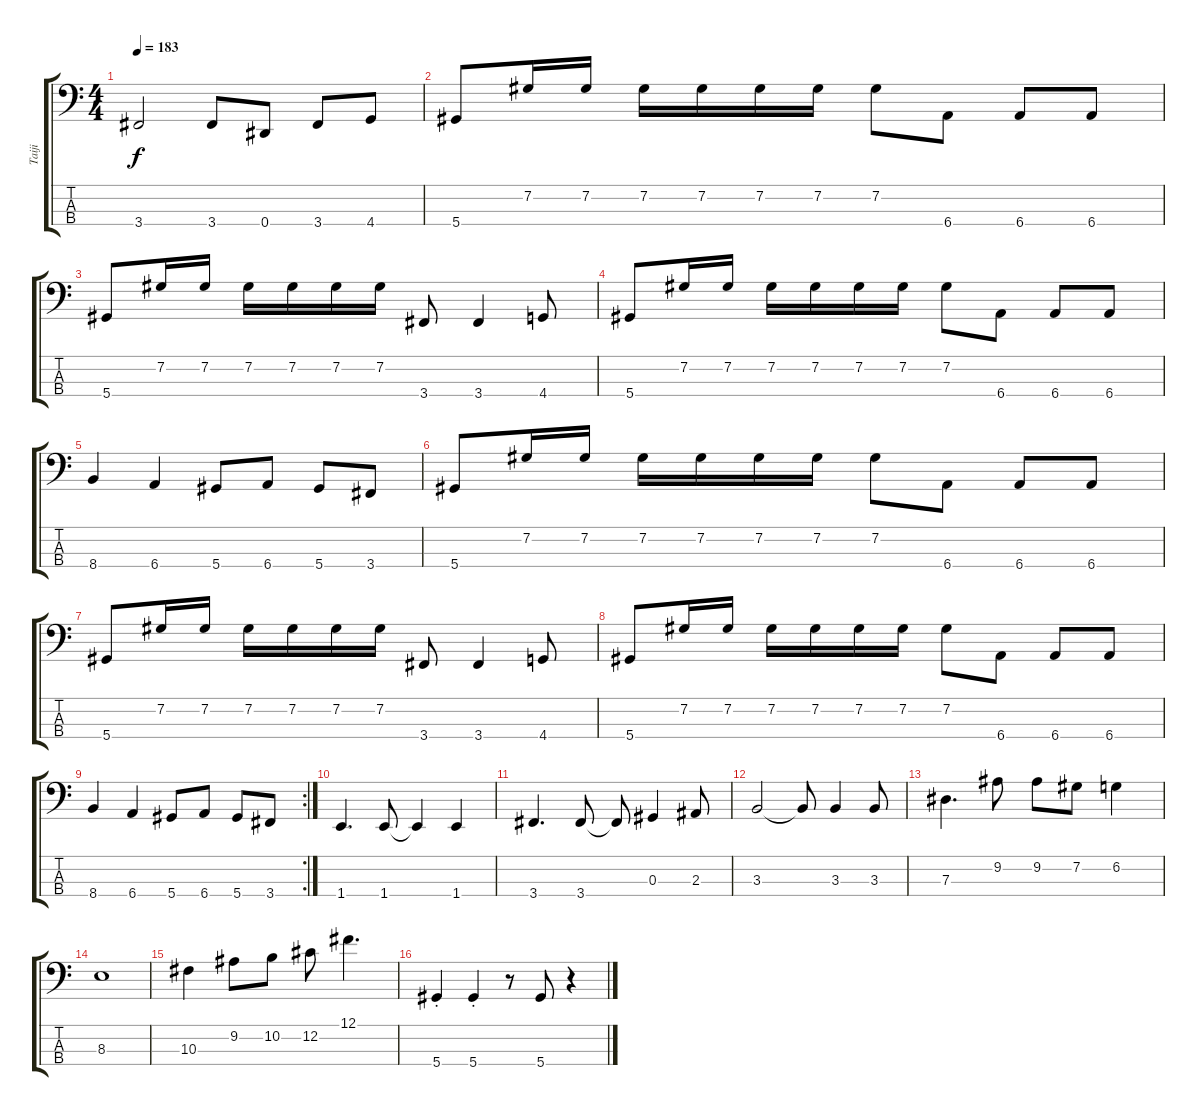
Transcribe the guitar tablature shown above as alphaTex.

\track ("Taiji" "Taiji") {instrument electricbasspick}
\staff {score tabs}
\tuning (Gb2 Db2 Ab1 Eb1) {hide}
\ts (4 4)
\tempo 183
\clef f4
\ks c
3.4.2{dy f} 3.4.8 0.4.8 3.4.8 4.4.8 |
5.4.8 7.2.16 7.2.16 7.2.16 7.2.16 7.2.16 7.2.16 7.2.8 6.4.8 6.4.8 6.4.8 |
5.4.8 7.2.16 7.2.16 7.2.16 7.2.16 7.2.16 7.2.16 3.4.8 3.4.4 4.4.8 |
5.4.8 7.2.16 7.2.16 7.2.16 7.2.16 7.2.16 7.2.16 7.2.8 6.4.8 6.4.8 6.4.8 |
8.4.4 6.4.4 5.4.8 6.4.8 5.4.8 3.4.8 |
5.4.8 7.2.16 7.2.16 7.2.16 7.2.16 7.2.16 7.2.16 7.2.8 6.4.8 6.4.8 6.4.8 |
5.4.8 7.2.16 7.2.16 7.2.16 7.2.16 7.2.16 7.2.16 3.4.8 3.4.4 4.4.8 |
5.4.8 7.2.16 7.2.16 7.2.16 7.2.16 7.2.16 7.2.16 7.2.8 6.4.8 6.4.8 6.4.8 |
\rc 2
8.4.4 6.4.4 5.4.8 6.4.8 5.4.8 3.4.8 |
1.4.4{d} 1.4.8 1.4{t}.4 1.4.4 |
3.4.4{d} 3.4.8 3.4{t}.8 0.3.4 2.3.8 |
3.3.2 3.3{t}.8 3.3.4 3.3.8 |
7.3.4{d} 9.2.8 9.2.8 7.2.8 6.2.4 |
8.3.1 |
10.3.4 9.2.8 10.2.8 12.2.8 12.1.4{d} |
5.4{st}.4 5.4{st}.4 r.8 5.4.8 r.4
